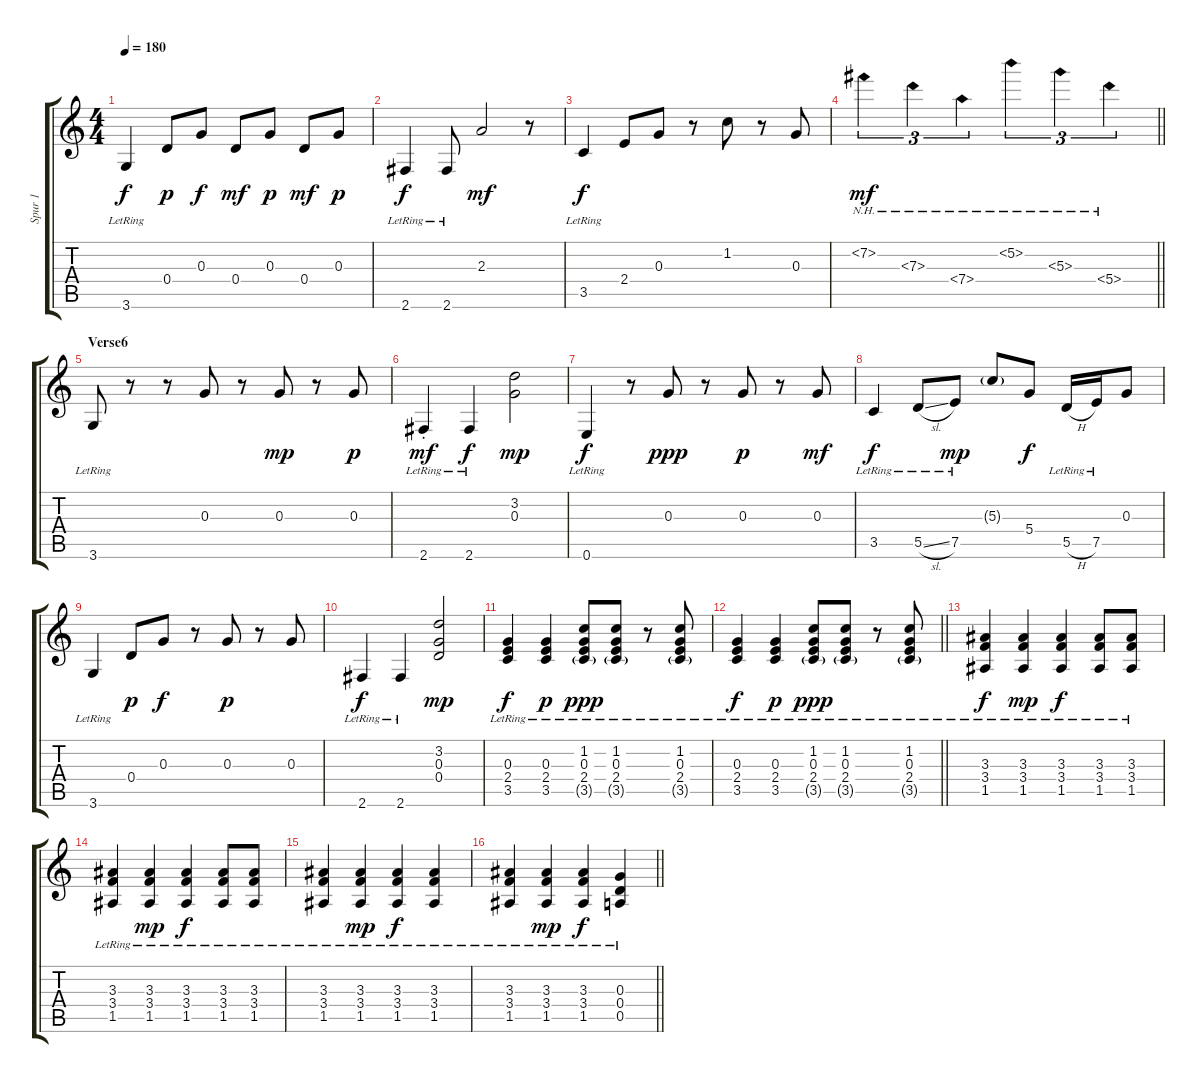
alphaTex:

\track ("Spur 1" "Spur 1") {instrument overdrivenguitar}
\staff {score tabs}
\tuning (E4 B3 G3 D3 A2 E2) {hide}
\ts (4 4)
\tempo 180
\clef g2
\ks c
3.6{lr}.4{dy f} 0.4.8{dy p} 0.3.8{dy f} 0.4.8{dy mf} 0.3.8{dy p} 0.4.8{dy mf} 0.3.8{dy p} |
2.6{lr}.4{dy f} 2.6{lr}.8 2.3.2{dy mf} r.8 |
3.5{lr}.4{dy f} 2.4.8 0.3.8 r.8 1.2.8 r.8 0.3.8 |
\barLineRight lightlight
7.2{nh}.4{tu (3 2) dy mf} 7.3{nh}.4{tu (3 2)} 7.4{nh}.4{tu (3 2)} 5.2{nh}.4{tu (3 2)} 5.3{nh}.4{tu (3 2)} 5.4{nh}.4{tu (3 2)} |
\section ("" "Verse6")
3.6{lr}.8{volume 10} r.8 r.8 0.3.8 r.8 0.3.8{dy mp} r.8 0.3.8{dy p} |
2.6{st lr}.4{dy mf} 2.6{lr}.4{dy f} (3.2 0.3).2{dy mp} |
0.6{lr}.4{dy f} r.8 0.3.8{dy ppp} r.8 0.3.8{dy p} r.8 0.3.8{dy mf} |
3.5{lr}.4{dy f} 5.5{sl lr}.8{volume 13} 7.5{lr}.8{dy mp} 5.3{g}.8 5.4.8{dy f} 5.5{h lr}.16 7.5{lr}.16 0.3.8 |
3.6{lr}.4 0.4.8{dy p} 0.3.8{dy f} r.8 0.3.8{dy p} r.8 0.3.8 |
2.6{lr}.4{dy f} 2.6{lr}.4 (3.2 0.3 0.4).2{dy mp} |
(0.3 2.4 3.5{lr}).4{dy f instrument overdrivenguitar} (0.3 2.4 3.5{lr}).4{dy p} (1.2 0.3 2.4 3.5{g lr}).8{dy ppp} (1.2 0.3 2.4 3.5{g lr}).8 r.8 (1.2 0.3 2.4 3.5{g lr}).8 |
\barLineRight lightlight
(0.3 2.4 3.5{lr}).4{dy f} (0.3 2.4 3.5{lr}).4{dy p} (1.2 0.3 2.4 3.5{g lr}).8{dy ppp} (1.2 0.3 2.4 3.5{g lr}).8 r.8 (1.2 0.3 2.4 3.5{g lr}).8 |
(3.3 3.4 1.5{lr}).4{dy f} (3.3 3.4 1.5{lr}).4{dy mp} (3.3 3.4 1.5{lr}).4{dy f} (3.3 3.4 1.5{lr}).8 (3.3 3.4 1.5{lr}).8 |
(3.3 3.4 1.5{lr}).4 (3.3 3.4 1.5{lr}).4{dy mp} (3.3 3.4 1.5{lr}).4{dy f} (3.3 3.4 1.5{lr}).8 (3.3 3.4 1.5{lr}).8 |
(3.3 3.4 1.5{lr}).4 (3.3 3.4 1.5{lr}).4{dy mp} (3.3 3.4 1.5{lr}).4{dy f} (3.3 3.4 1.5{lr}).4 |
\barLineRight lightlight
(3.3 3.4 1.5{lr}).4 (3.3 3.4 1.5{lr}).4{dy mp} (3.3 3.4 1.5{lr}).4{dy f} (0.3 0.4 0.5{lr}).4
